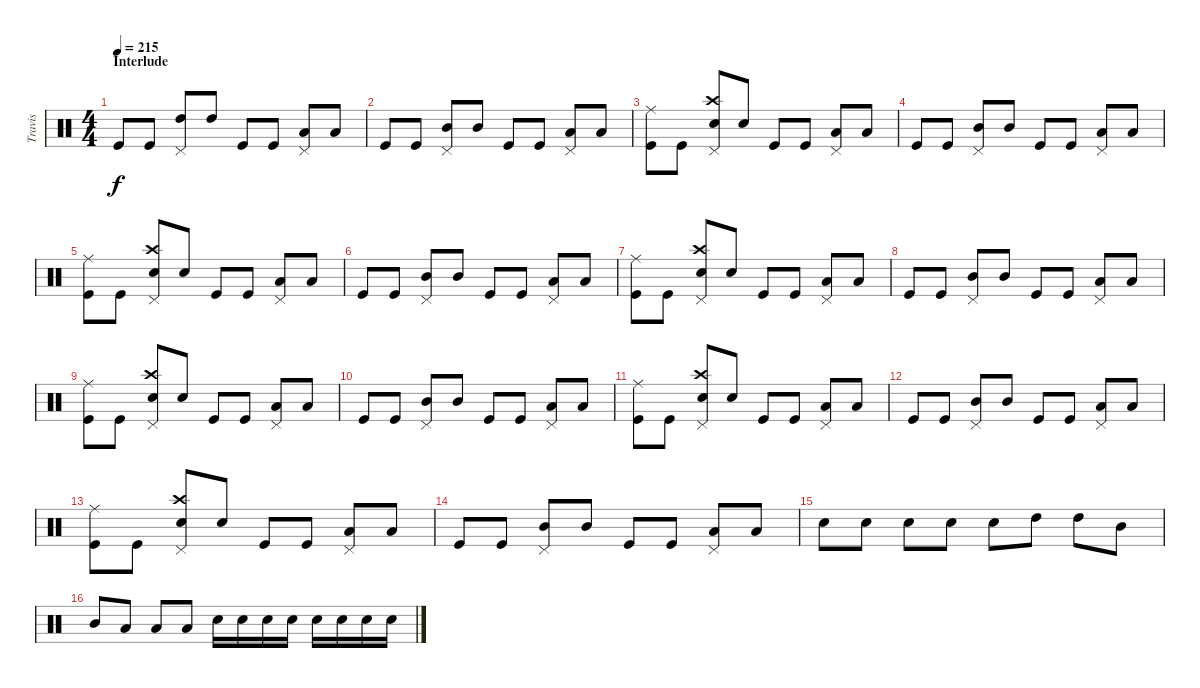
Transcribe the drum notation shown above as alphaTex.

\track ("Travis" "Travis") {instrument percussion}
\staff {score}
\articulation defaults
\ts (4 4)
\section ("" "Interlude")
\tempo 215
\clef neutral
\ks c "Kick (hit)".8{dy f} "Kick (hit)".8
("Pedal Hi-Hat (hit)" "High Tom (hit)").8 "High Tom (hit)".8 "Kick (hit)".8 "Kick (hit)".8 ("Pedal Hi-Hat (hit)" "Low Tom (hit)").8 "Low Tom (hit)".8 |
"Kick (hit)".8 "Kick (hit)".8 ("Pedal Hi-Hat (hit)" "Mid Tom (hit)").8 "Mid Tom (hit)".8 "Kick (hit)".8 "Kick (hit)".8 ("Pedal Hi-Hat (hit)" "Low Tom (hit)").8 "Low Tom (hit)".8 |
("Ride (middle)" "Kick (hit)").8 "Kick (hit)".8 ("Crash high (hit)" "Pedal Hi-Hat (hit)" "Snare (hit) 2").8 "Snare (hit) 2".8 "Kick (hit)".8 "Kick (hit)".8 ("Pedal Hi-Hat (hit)" "Low Tom (hit)").8 "Low Tom (hit)".8 |
"Kick (hit)".8 "Kick (hit)".8 ("Pedal Hi-Hat (hit)" "Mid Tom (hit)").8 "Mid Tom (hit)".8 "Kick (hit)".8 "Kick (hit)".8 ("Pedal Hi-Hat (hit)" "Low Tom (hit)").8 "Low Tom (hit)".8 |
("Ride (middle)" "Kick (hit)").8 "Kick (hit)".8 ("Crash high (hit)" "Pedal Hi-Hat (hit)" "Snare (hit) 2").8 "Snare (hit) 2".8 "Kick (hit)".8 "Kick (hit)".8 ("Pedal Hi-Hat (hit)" "Low Tom (hit)").8 "Low Tom (hit)".8 |
"Kick (hit)".8 "Kick (hit)".8 ("Pedal Hi-Hat (hit)" "Mid Tom (hit)").8 "Mid Tom (hit)".8 "Kick (hit)".8 "Kick (hit)".8 ("Pedal Hi-Hat (hit)" "Low Tom (hit)").8 "Low Tom (hit)".8 |
("Ride (middle)" "Kick (hit)").8 "Kick (hit)".8 ("Crash high (hit)" "Pedal Hi-Hat (hit)" "Snare (hit) 2").8 "Snare (hit) 2".8 "Kick (hit)".8 "Kick (hit)".8 ("Pedal Hi-Hat (hit)" "Low Tom (hit)").8 "Low Tom (hit)".8 |
"Kick (hit)".8 "Kick (hit)".8 ("Pedal Hi-Hat (hit)" "Mid Tom (hit)").8 "Mid Tom (hit)".8 "Kick (hit)".8 "Kick (hit)".8 ("Pedal Hi-Hat (hit)" "Low Tom (hit)").8 "Low Tom (hit)".8 |
("Ride (middle)" "Kick (hit)").8 "Kick (hit)".8 ("Crash high (hit)" "Pedal Hi-Hat (hit)" "Snare (hit) 2").8 "Snare (hit) 2".8 "Kick (hit)".8 "Kick (hit)".8 ("Pedal Hi-Hat (hit)" "Low Tom (hit)").8 "Low Tom (hit)".8 |
"Kick (hit)".8 "Kick (hit)".8 ("Pedal Hi-Hat (hit)" "Mid Tom (hit)").8 "Mid Tom (hit)".8 "Kick (hit)".8 "Kick (hit)".8 ("Pedal Hi-Hat (hit)" "Low Tom (hit)").8 "Low Tom (hit)".8 |
("Ride (middle)" "Kick (hit)").8 "Kick (hit)".8 ("Crash high (hit)" "Pedal Hi-Hat (hit)" "Snare (hit) 2").8 "Snare (hit) 2".8 "Kick (hit)".8 "Kick (hit)".8 ("Pedal Hi-Hat (hit)" "Low Tom (hit)").8 "Low Tom (hit)".8 |
"Kick (hit)".8 "Kick (hit)".8 ("Pedal Hi-Hat (hit)" "Mid Tom (hit)").8 "Mid Tom (hit)".8 "Kick (hit)".8 "Kick (hit)".8 ("Pedal Hi-Hat (hit)" "Low Tom (hit)").8 "Low Tom (hit)".8 |
("Ride (middle)" "Kick (hit)").8 "Kick (hit)".8 ("Crash high (hit)" "Pedal Hi-Hat (hit)" "Snare (hit) 2").8 "Snare (hit) 2".8 "Kick (hit)".8 "Kick (hit)".8 ("Pedal Hi-Hat (hit)" "Low Tom (hit)").8 "Low Tom (hit)".8 |
"Kick (hit)".8 "Kick (hit)".8 ("Pedal Hi-Hat (hit)" "Mid Tom (hit)").8 "Mid Tom (hit)".8 "Kick (hit)".8 "Kick (hit)".8 ("Pedal Hi-Hat (hit)" "Low Tom (hit)").8 "Low Tom (hit)".8 |
"Snare (hit) 2".8 "Snare (hit) 2".8 "Snare (hit) 2".8 "Snare (hit) 2".8 "Snare (hit) 2".8 "High Tom (hit)".8 "High Tom (hit)".8 "Mid Tom (hit)".8 |
"Mid Tom (hit)".8 "Low Tom (hit)".8 "Low Tom (hit)".8 "Low Tom (hit)".8 "Snare (hit) 2".16 "Snare (hit) 2".16 "Snare (hit) 2".16 "Snare (hit) 2".16 "Snare (hit) 2".16 "Snare (hit) 2".16 "Snare (hit) 2".16 "Snare (hit) 2".16
